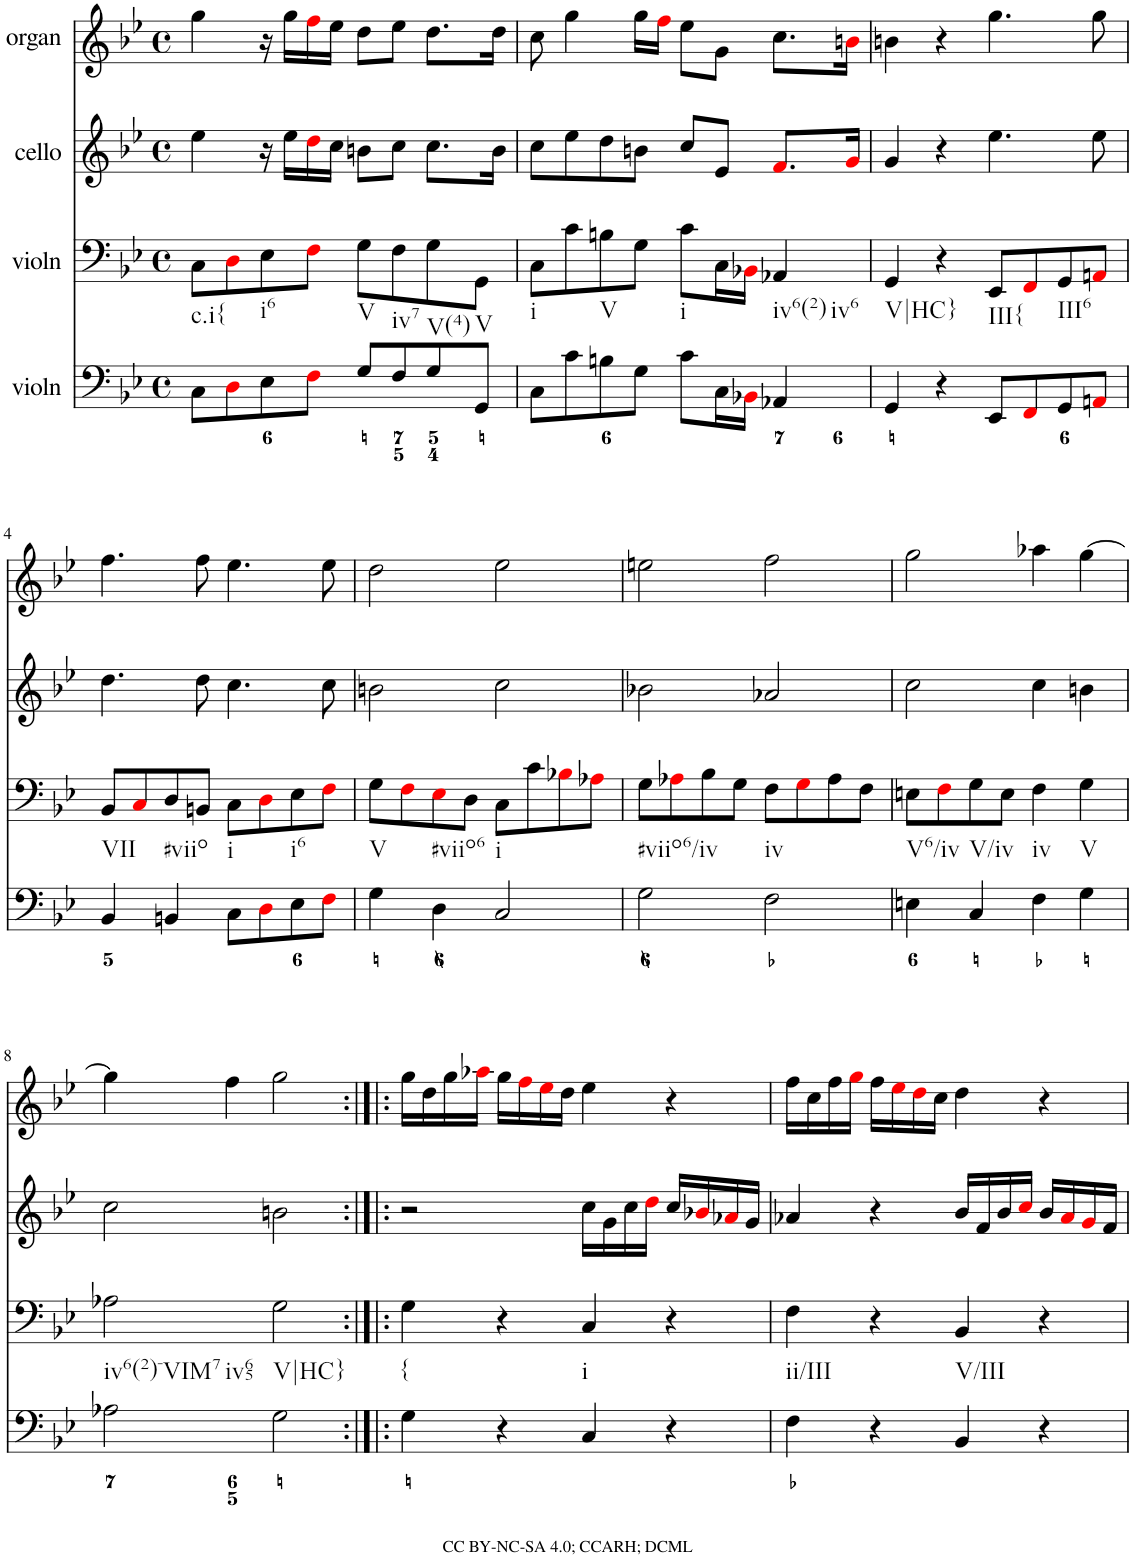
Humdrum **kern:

**kern	**kern	**kern	**kern
*part4	*part3	*part2	*part1
*staff4	*staff3	*staff2	*staff1
*I"violn	*I"violn	*I"cello	*I"organ
*clefF4	*clefF4	*clefG2	*clefG2
*k[b-e-]	*k[b-e-]	*k[b-e-]	*k[b-e-]
*g:	*g:	*g:	*g:
*M4/4	*M4/4	*M4/4	*M4/4
*met(c)	*met(c)	*met(c)	*met(c)
=1	=1	=1	=1
!	!LO:TX:b:t=c.i{	!	!
8C\L	8C\L	4ee-\	4gg\
8Di\	8Di\	.	.
!	!LO:TX:b:t=i6	!	!
8E-\	8E-\	16r	16r
.	.	16ee-\LL	16gg\LL
8Fi\J	8Fi\J	16ddi\	16ffi\
.	.	16cc\JJ	16ee-\JJ
!	!LO:TX:b:t=V	!	!
8G/L	8G\L	8bn\L	8dd\L
!	!LO:TX:b:t=iv7	!	!
8F/	8F\	8cc\J	8ee-\J
!	!LO:TX:b:t=V(4)	!	!
8G/	8G\	8.cc\L	8.dd\L
!	!LO:TX:b:t=V	!	!
8GG/J	8GG\J	.	.
.	.	16b\Jk	16dd\Jk
=2	=2	=2	=2
!	!LO:TX:b:t=i	!	!
8C\L	8C\L	8cc\L	8cc\
8c\	8c\	8ee-\	4gg\
!	!LO:TX:b:t=V	!	!
8Bn\	8Bn\	8dd\	.
8G\J	8G\J	8bn\J	16gg\LL
.	.	.	16ffi\JJ
!	!LO:TX:b:t=i	!	!
8c\L	8c\L	8cc/L	8ee-\L
16C\L	16C\L	8e-/J	8g\J
16BB-Xi\JJ	16BB-Xi\JJ	.	.
!	!LO:TX:b:t=iv6(2)	!	!
!	!LO:TX:b:t=iv6	!	!
4AA-X/	4AA-X/	8.fi/L	8.cc\L
.	.	16gi/Jk	16bni\Jk
=3	=3	=3	=3
!	!LO:TX:b:t=V|HC}	!	!
4GG/	4GG/	4g/	4bn\
4r	4r	4r	4r
!	!LO:TX:b:t=III{	!	!
8EE-/L	8EE-/L	4.ee-\	4.gg\
8FFi/	8FFi/	.	.
!	!LO:TX:b:t=III6	!	!
8GG/	8GG/	.	.
8AAni/J	8AAni/J	8ee-\	8gg\
!!LO:LB:g=z
=4	=4	=4	=4
!	!LO:TX:b:t=VII	!	!
4BB-/	8BB-/L	4.dd\	4.ff\
.	8Ci/	.	.
!	!LO:TX:b:t=#viio	!	!
4BBn/	8D/	.	.
.	8BBn/J	8dd\	8ff\
!	!LO:TX:b:t=i	!	!
8C\L	8C\L	4.cc\	4.ee-\
8Di\	8Di\	.	.
!	!LO:TX:b:t=i6	!	!
8E-\	8E-\	.	.
8Fi\J	8Fi\J	8cc\	8ee-\
=5	=5	=5	=5
!	!LO:TX:b:t=V	!	!
4G\	8G\L	2bn\	2dd\
.	8Fi\	.	.
!	!LO:TX:b:t=#viio6	!	!
4D\	8E-i\	.	.
.	8D\J	.	.
!	!LO:TX:b:t=i	!	!
2C/	8C\L	2cc\	2ee-\
.	8c\	.	.
.	8B-Xi\	.	.
.	8A-Xi\J	.	.
=6	=6	=6	=6
!	!LO:TX:b:t=#viio6/iv	!	!
2G\	8G\L	2b-X\	2een\
.	8A-Xi\	.	.
.	8B-\	.	.
.	8G\J	.	.
!	!LO:TX:b:t=iv	!	!
2F\	8F\L	2a-X/	2ff\
.	8Gi\	.	.
.	8A-\	.	.
.	8F\J	.	.
=7	=7	=7	=7
!	!LO:TX:b:t=V6/iv	!	!
4En\	8En\L	2cc\	2gg\
.	8Fi\	.	.
!	!LO:TX:b:t=V/iv	!	!
4C/	8G\	.	.
.	8E\J	.	.
!	!LO:TX:b:t=iv	!	!
4F\	4F\	4cc\	4aa-X\
!	!LO:TX:b:t=V	!	!
4G\	4G\	4bn\	[4gg\
!!LO:LB:g=z
=8	=8	=8	=8
!	!LO:TX:b:t=iv6(2)-VIM7	!	!
!	!LO:TX:b:t=iv65	!	!
2A-X\	2A-X\	2cc\	4gg\]
.	.	.	4ff\
!	!LO:TX:b:t=V|HC}	!	!
2G\	2G\	2bn\	2gg\
=9:|!|:	=9:|!|:	=9:|!|:	=9:|!|:
!	!LO:TX:b:t={	!	!
4G\	4G\	2r	16gg\LL
.	.	.	16dd\
.	.	.	16gg\
.	.	.	16aa-Xi\JJ
4r	4r	.	16gg\LL
.	.	.	16ffi\
.	.	.	16ee-i\
.	.	.	16dd\JJ
!	!LO:TX:b:t=i	!	!
4C/	4C/	16cc\LL	4ee-\
.	.	16g\	.
.	.	16cc\	.
.	.	16ddi\JJ	.
4r	4r	16cc/LL	4r
.	.	16b-Xi/	.
.	.	16a-Xi/	.
.	.	16g/JJ	.
=10	=10	=10	=10
!	!LO:TX:b:t=ii/III	!	!
4F\	4F\	4a-X/	16ff\LL
.	.	.	16cc\
.	.	.	16ff\
.	.	.	16ggi\JJ
4r	4r	4r	16ff\LL
.	.	.	16ee-i\
.	.	.	16ddi\
.	.	.	16cc\JJ
!	!LO:TX:b:t=V/III	!	!
4BB-/	4BB-/	16b-/LL	4dd\
.	.	16f/	.
.	.	16b-/	.
.	.	16cci/JJ	.
4r	4r	16b-/LL	4r
.	.	16a-i/	.
.	.	16gi/	.
.	.	16f/JJ	.
=	=	=	=
*-	*-	*-	*-
